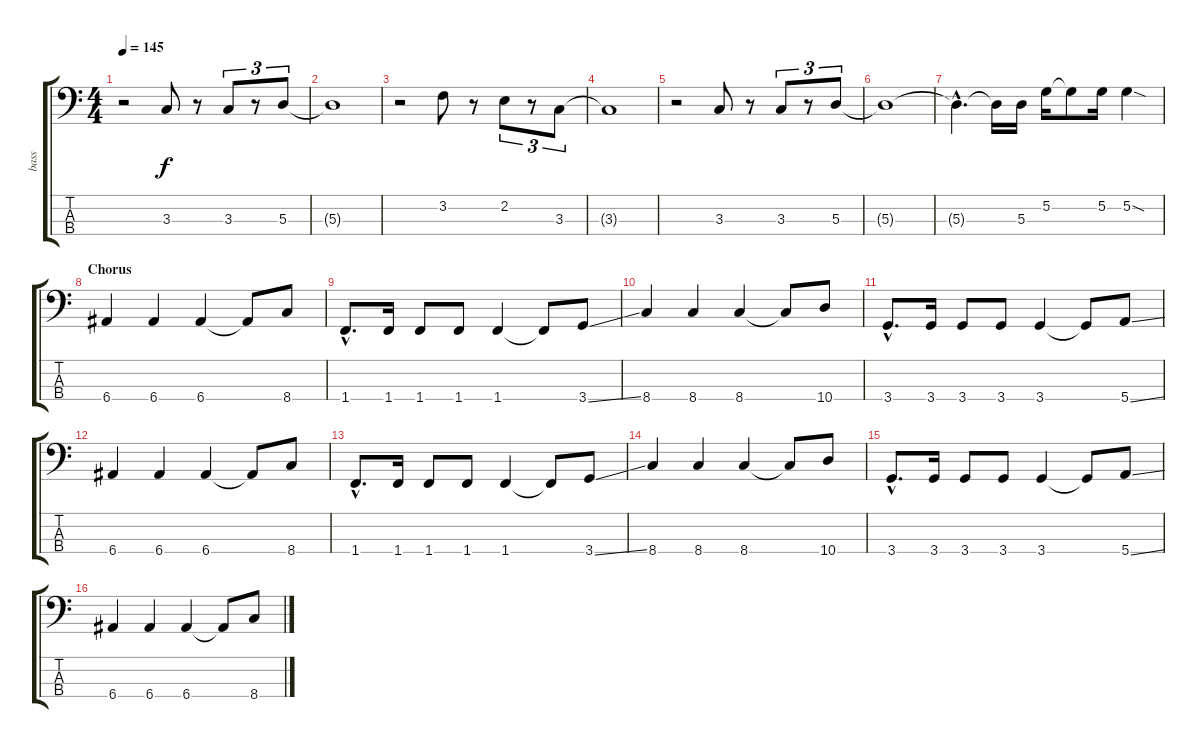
\track ("bass" "bass") {instrument electricbassfinger}
\staff {score tabs}
\tuning (G2 D2 A1 E1) {hide}
\ts (4 4)
\tempo 145
\clef f4
\ks c
r.2{dy f} 3.3.8 r.8 3.3.8{tu (3 2)} r.8{tu (3 2)} 5.3.8{tu (3 2)} |
5.3{t}.1 |
r.2 3.2.8 r.8 2.2.8{tu (3 2)} r.8{tu (3 2)} 3.3.8{tu (3 2)} |
3.3{t}.1 |
r.2 3.3.8 r.8 3.3.8{tu (3 2)} r.8{tu (3 2)} 5.3.8{tu (3 2)} |
5.3{t}.1 |
5.3{hac t}.4{d} 5.3{t}.16 5.3.16 5.2.16 5.2{t}.8 5.2.16 5.2{sod}.4 |
\section ("" "Chorus")
6.4.4 6.4.4 6.4.4 6.4{t}.8 8.4.8 |
1.4{hac}.8{d} 1.4.16 1.4.8 1.4.8 1.4.4 1.4{t}.8 3.4{ss}.8 |
8.4.4 8.4.4 8.4.4 8.4{t}.8 10.4.8 |
3.4{hac}.8{d} 3.4.16 3.4.8 3.4.8 3.4.4 3.4{t}.8 5.4{ss}.8 |
6.4.4 6.4.4 6.4.4 6.4{t}.8 8.4.8 |
1.4{hac}.8{d} 1.4.16 1.4.8 1.4.8 1.4.4 1.4{t}.8 3.4{ss}.8 |
8.4.4 8.4.4 8.4.4 8.4{t}.8 10.4.8 |
3.4{hac}.8{d} 3.4.16 3.4.8 3.4.8 3.4.4 3.4{t}.8 5.4{ss}.8 |
6.4.4 6.4.4 6.4.4 6.4{t}.8 8.4.8
